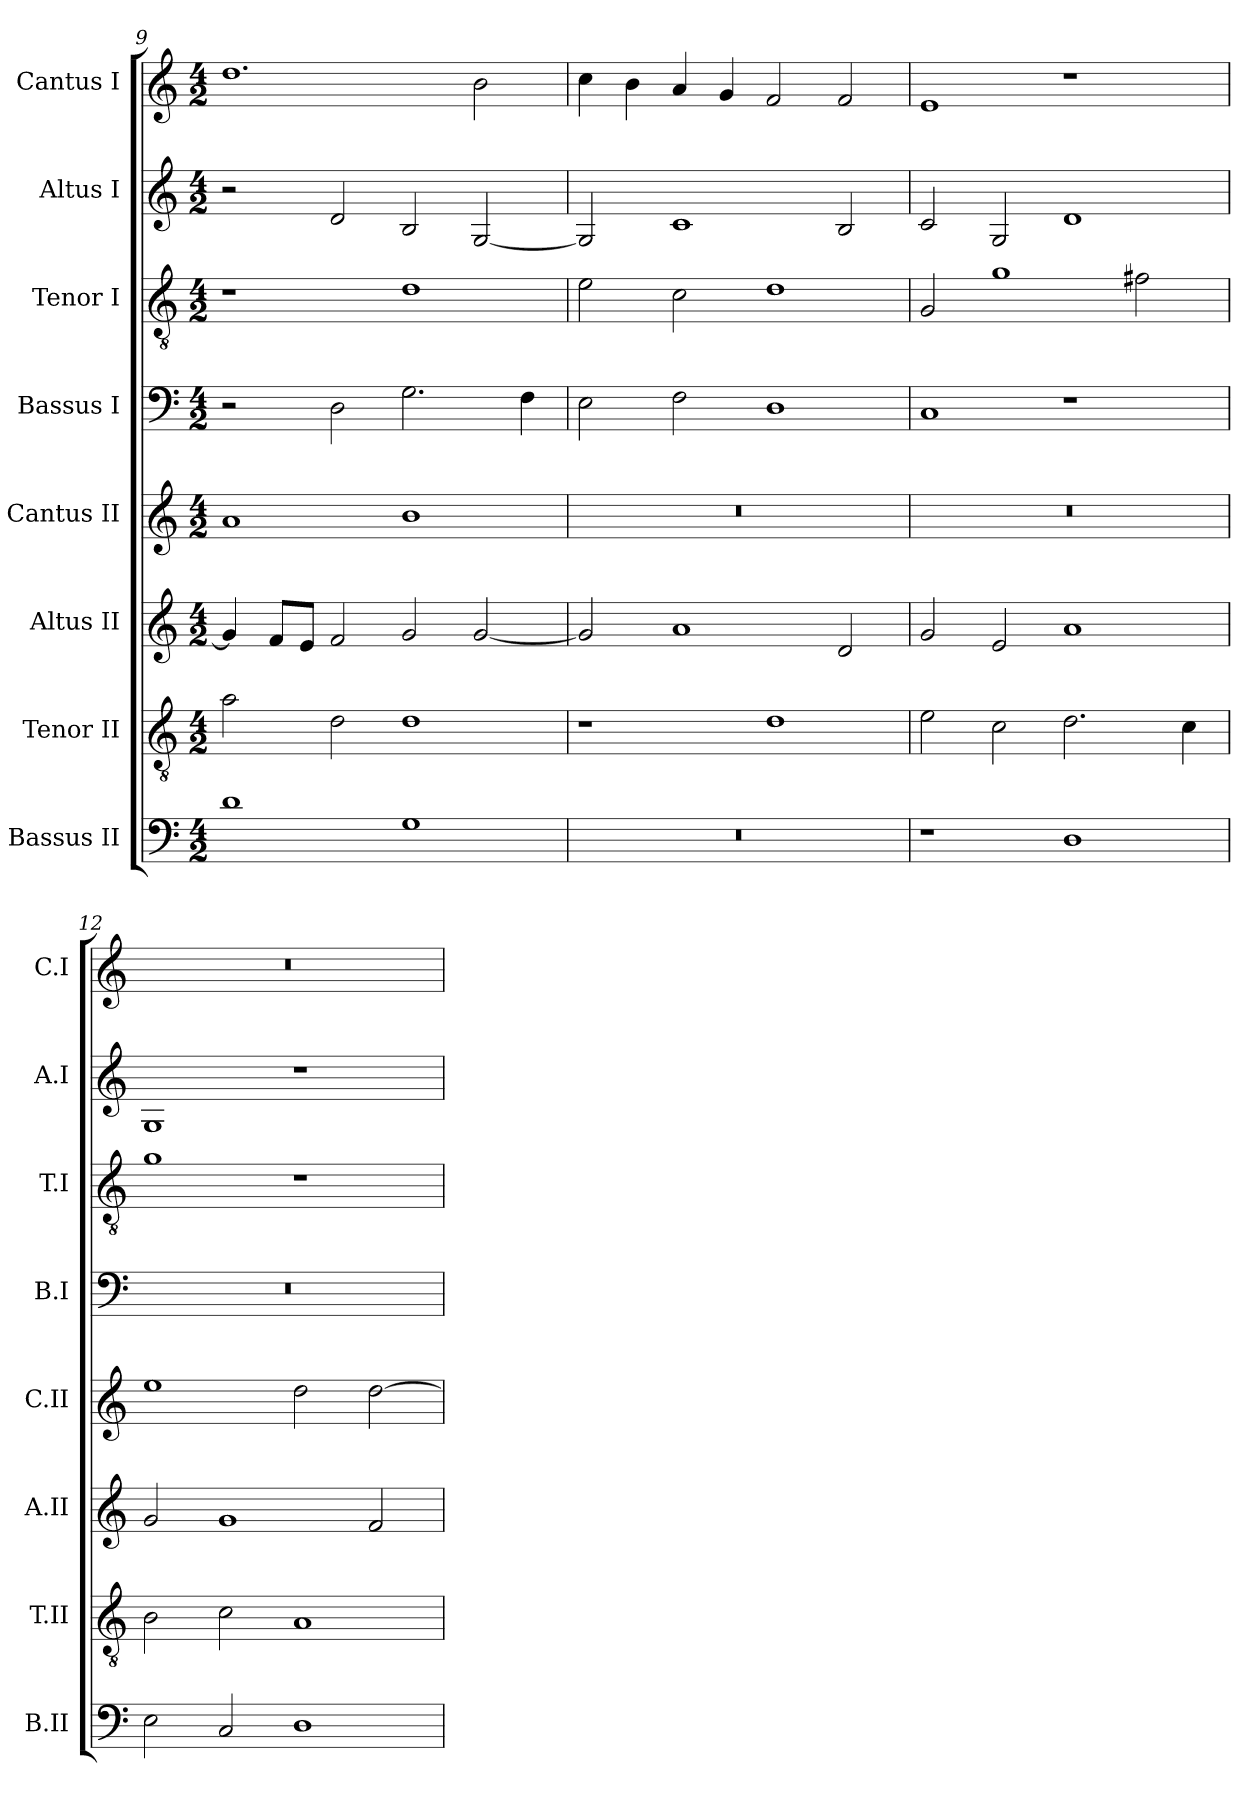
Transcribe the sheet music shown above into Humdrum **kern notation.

**kern	**kern	**kern	**kern	**kern	**kern	**kern	**kern
*part8	*part7	*part6	*part5	*part4	*part3	*part2	*part1
*staff8	*staff7	*staff6	*staff5	*staff4	*staff3	*staff2	*staff1
*I"Bassus II	*I"Tenor II	*I"Altus II	*I"Cantus II	*I"Bassus I	*I"Tenor I	*I"Altus I	*I"Cantus I
*I'B.II	*I'T.II	*I'A.II	*I'C.II	*I'B.I	*I'T.I	*I'A.I	*I'C.I
*clefF4	*clefGv2	*clefG2	*clefG2	*clefF4	*clefGv2	*clefG2	*clefG2
*	*ITrd7c12	*	*	*	*ITrd7c12	*	*
*k[]	*k[]	*k[]	*k[]	*k[]	*k[]	*k[]	*k[]
*C:	*C:	*C:	*C:	*C:	*C:	*C:	*C:
*M4/2	*M4/2	*M4/2	*M4/2	*M4/2	*M4/2	*M4/2	*M4/2
=9	=9	=9	=9	=9	=9	=9	=9
1d\	2A\	4g/]	1a/	2r	1r	2r	1.dd\
.	.	8f/L	.	.	.	.	.
.	.	8e/J	.	.	.	.	.
.	2D\	2f/	.	2D\	.	2d/	.
1G\	1D\	2g/	1b\	2.G\	1D\	2B/	.
.	.	[2g/	.	.	.	[2G/	2b\
.	.	.	.	4F\	.	.	.
=10	=10	=10	=10	=10	=10	=10	=10
0r	1r	2g/]	0r	2E\	2E\	2G/]	4cc\
.	.	.	.	.	.	.	4b\
.	.	1a/	.	2F\	2C\	1c/	4a/
.	.	.	.	.	.	.	4g/
.	1D\	.	.	1D\	1D\	.	2f/
.	.	2d/	.	.	.	2B/	2f/
=11	=11	=11	=11	=11	=11	=11	=11
1r	2E\	2g/	0r	1C/	2GG/	2c/	1e/
.	2C\	2e/	.	.	1G\	2G/	.
1D\	2.D\	1a/	.	1r	.	1d/	1r
.	.	.	.	.	2F#\	.	.
.	4C\	.	.	.	.	.	.
=12	=12	=12	=12	=12	=12	=12	=12
2E\	2BB\	2g/	1ee\	0r	1G\	1G/	0r
2C/	2C\	1g/	.	.	.	.	.
1D\	1AA/	.	2dd\	.	1r	1r	.
.	.	2f/	[2dd\	.	.	.	.
=	=	=	=	=	=	=	=
*-	*-	*-	*-	*-	*-	*-	*-
